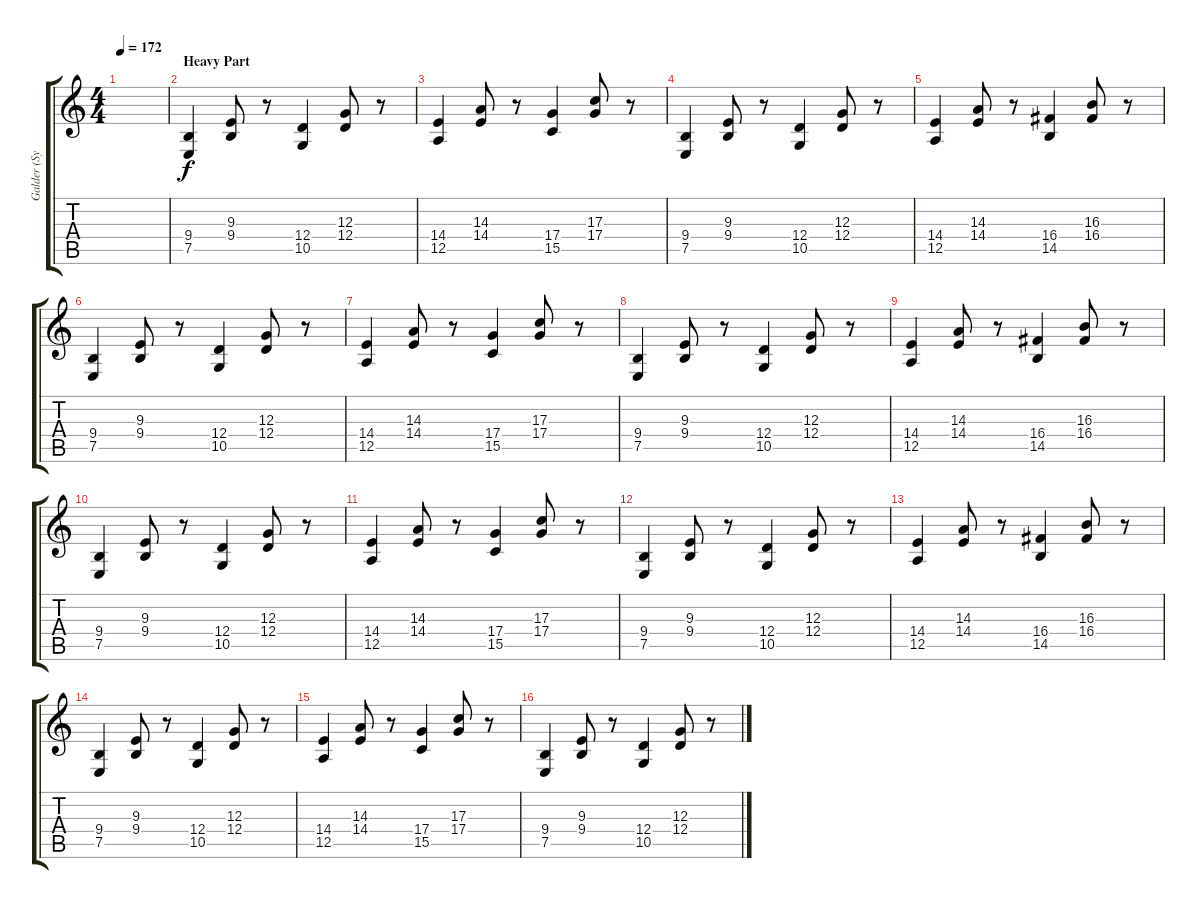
\track ("Galder (Synth)" "Galder (Sy") {instrument choiraahs}
\staff {score tabs}
\tuning (E4 B3 G3 D3 A2 E2) {hide}
\ts (4 4)
\tempo 172
\clef g2
\ks c
|
\section ("" "Heavy Part")
(9.4 7.5).4 (9.3 9.4).8 r.8 (12.4 10.5).4 (12.3 12.4).8 r.8 |
(14.4 12.5).4 (14.3 14.4).8 r.8 (17.4 15.5).4 (17.3 17.4).8 r.8 |
(9.4 7.5).4 (9.3 9.4).8 r.8 (12.4 10.5).4 (12.3 12.4).8 r.8 |
(14.4 12.5).4 (14.3 14.4).8 r.8 (16.4 14.5).4 (16.3 16.4).8 r.8 |
(9.4 7.5).4 (9.3 9.4).8 r.8 (12.4 10.5).4 (12.3 12.4).8 r.8 |
(14.4 12.5).4 (14.3 14.4).8 r.8 (17.4 15.5).4 (17.3 17.4).8 r.8 |
(9.4 7.5).4 (9.3 9.4).8 r.8 (12.4 10.5).4 (12.3 12.4).8 r.8 |
(14.4 12.5).4 (14.3 14.4).8 r.8 (16.4 14.5).4 (16.3 16.4).8 r.8 |
(9.4 7.5).4 (9.3 9.4).8 r.8 (12.4 10.5).4 (12.3 12.4).8 r.8 |
(14.4 12.5).4 (14.3 14.4).8 r.8 (17.4 15.5).4 (17.3 17.4).8 r.8 |
(9.4 7.5).4 (9.3 9.4).8 r.8 (12.4 10.5).4 (12.3 12.4).8 r.8 |
(14.4 12.5).4 (14.3 14.4).8 r.8 (16.4 14.5).4 (16.3 16.4).8 r.8 |
(9.4 7.5).4 (9.3 9.4).8 r.8 (12.4 10.5).4 (12.3 12.4).8 r.8 |
(14.4 12.5).4 (14.3 14.4).8 r.8 (17.4 15.5).4 (17.3 17.4).8 r.8 |
(9.4 7.5).4 (9.3 9.4).8 r.8 (12.4 10.5).4 (12.3 12.4).8 r.8
